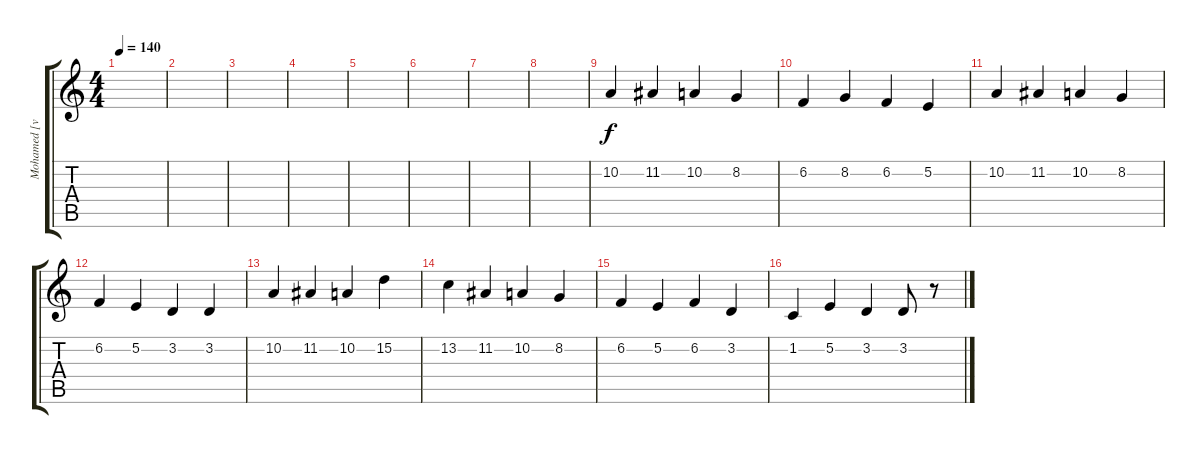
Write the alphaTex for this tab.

\track ("Mohamed [vioin]" "Mohamed [v") {instrument violin}
\staff {score tabs}
\tuning (E4 B3 G3 D3 A2 E2) {hide}
\ts (4 4)
\tempo 140
\clef g2
\ks c
|
|
|
|
|
|
|
|
10.2.4{balance 0} 11.2.4 10.2.4 8.2.4 |
6.2.4 8.2.4 6.2.4 5.2.4 |
10.2.4 11.2.4 10.2.4 8.2.4 |
6.2.4 5.2.4 3.2.4 3.2.4 |
10.2.4 11.2.4 10.2.4 15.2.4 |
13.2.4 11.2.4 10.2.4 8.2.4 |
6.2.4 5.2.4 6.2.4 3.2.4 |
1.2.4 5.2.4 3.2.4 3.2.8 r.8
